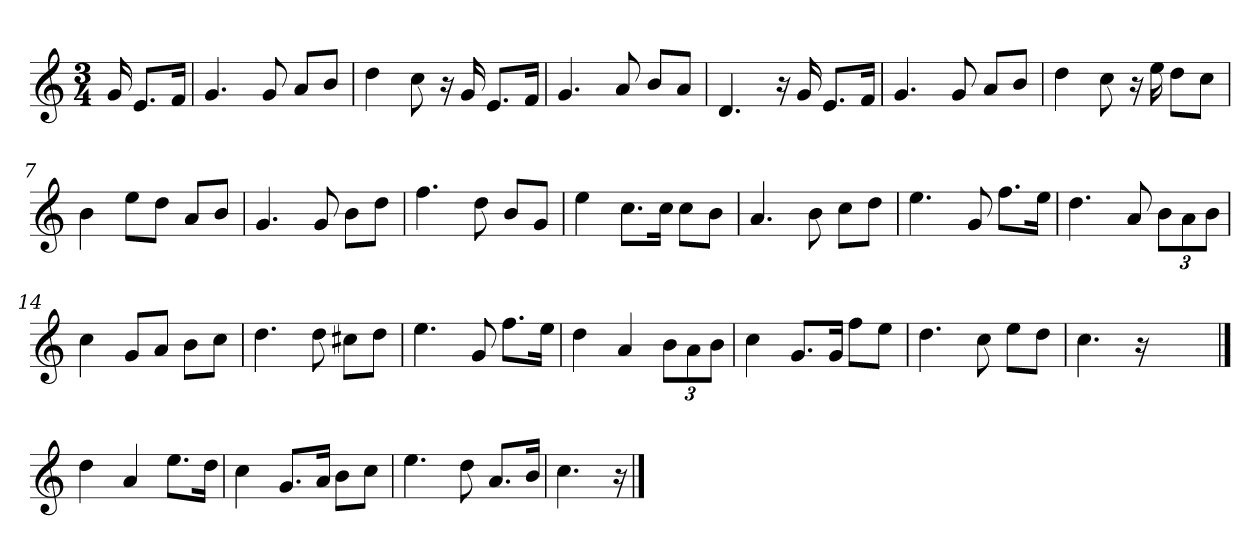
**kern
*part1
*staff1
*clefG2
*k[]
*C:
*M3/4
*MM120
=
16g
8.e/L
16f/Jk
=1
4.g
8g
8a/L
8b/J
=2
4dd
8cc
16r
16g
8.e/L
16f/Jk
=3
4.g
8a
8b/L
8a/J
=4
4.d
16r
16g
8.e/L
16f/Jk
=5
4.g
8g
8a/L
8b/J
=6
4dd
8cc
16r
16ee
8dd\L
8cc\J
=7
4b
8ee\L
8dd\J
8a/L
8b/J
=8
4.g
8g
8b\L
8dd\J
=9
4.ff
8dd
8b/L
8g/J
=10
4ee
8.cc\L
16cc\Jk
8cc\L
8b\J
=11
4.a
8b
8cc\L
8dd\J
=12
4.ee
8g
8.ff\L
16ee\Jk
=13
4.dd
8a
12b\L
12a\
12b\J
=14
4cc
8g/L
8a/J
8b\L
8cc\J
=15
4.dd
8dd
8cc#X\L
8dd\J
=16
4.ee
8g
8.ff\L
16ee\Jk
=17
4dd
4a
12b\L
12a\
12b\J
=18
4cc
8.g/L
16g/Jk
8ff\L
8ee\J
=19
4.dd
8cc
8ee\L
8dd\J
=20
4.cc
16r
16ryy
4ryy
==21
4dd
4a
8.ee\L
16dd\Jk
=22
4cc
8.g/L
16a/Jk
8b\L
8cc\J
=23
4.ee
8dd
8.a/L
16b/Jk
=24
4.cc
16r
==
*-
